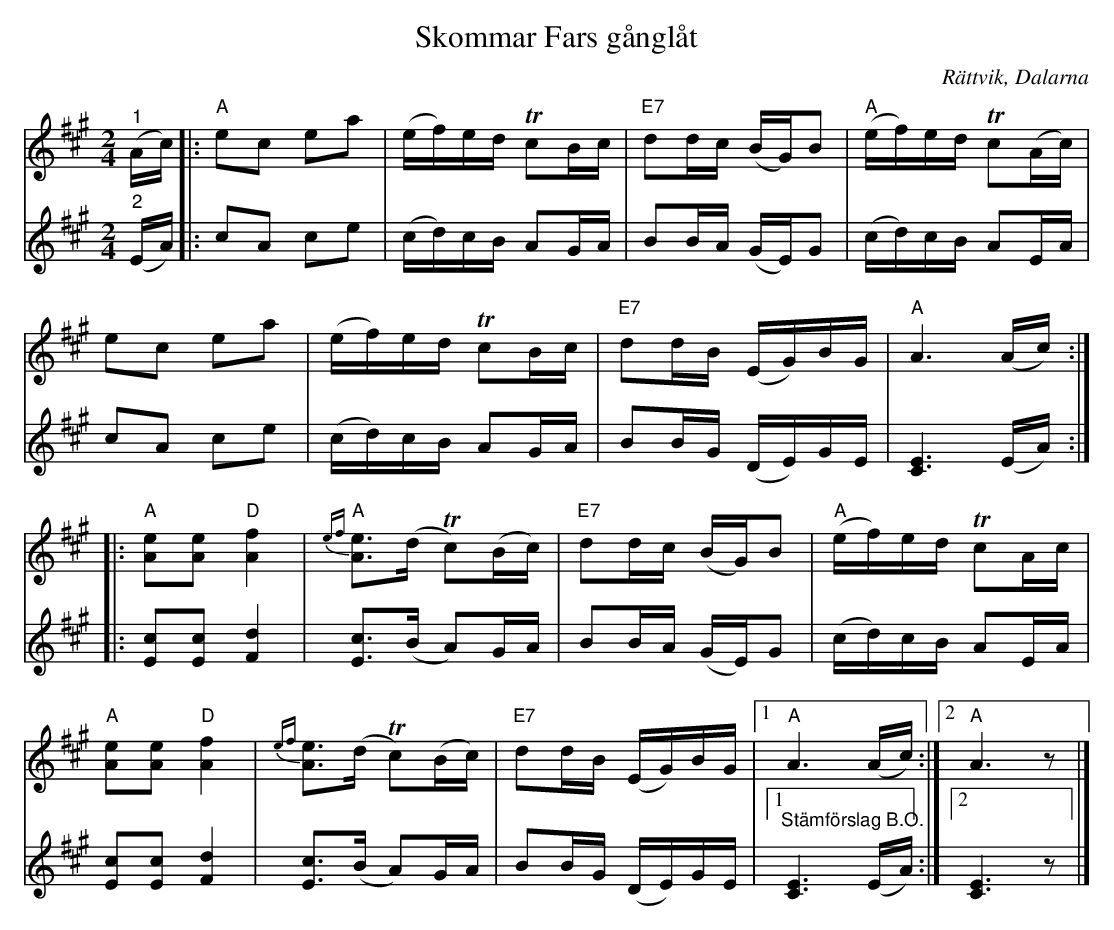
X:1
T:Skommar Fars gånglåt
O:Rättvik, Dalarna
L:1/16
M:2/4
K:A
V:1
"^1" (Ac) |: "A" e2c2 e2a2 | (ef)edT c2Bc |"E7" d2dc (BG)B2 | "A" (ef)edT c2(Ac) |
e2c2 e2a2 | (ef)edT c2Bc |"E7" d2dB (EG)BG |"A" A6 (Ac) ::
"A" [Ae]2[Ae]2"D" [Af]4 | "A"{ef} [Ae]2>(d2T c2)(Bc) |"E7" d2dc (BG)B2 |"A" (ef)edT c2Ac |
"A" [Ae]2[Ae]2"D" [Af]4 |{ef} [Ae]2>(d2T c2)(Bc) |"E7" d2dB (EG)BG |1"A" A6 (Ac) :|2 "A" A6 z2 |]
V:2
"^2" (EA) |: c2A2 c2e2 | (cd)cB A2GA | B2BA (GE)G2 | (cd)cB A2EA |
c2A2 c2e2 | (cd)cB A2GA | B2BG (DE)GE | [CE]6 (EA) ::
[Ec]2[Ec]2 [Fd]4 | [Ec]2>(B2 A2)GA | B2BA (GE)G2 | (cd)cB A2EA |
[Ec]2[Ec]2 [Fd]4 | [Ec]2>(B2 A2)GA | B2BG (DE)GE |1 "^Stämförslag B.O." [CE]6 (EA) :|2 [CE]6 z2 |]
